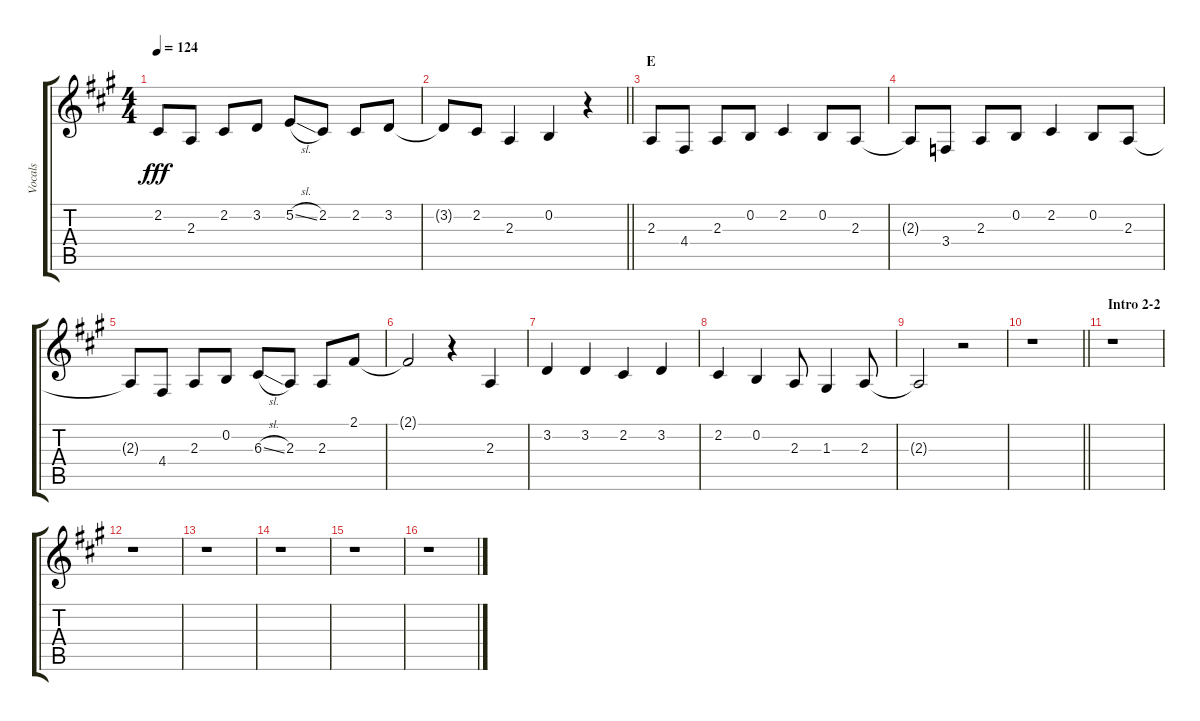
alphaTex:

\track ("Vocals" "Vocals") {instrument voiceoohs}
\staff {score tabs}
\tuning (E4 B3 G3 D3 A2 E2) {hide}
\ts (4 4)
\tempo 124
\clef g2
\ks a
2.2.8{dy fff} 2.3.8 2.2.8 3.2.8 5.2{sl}.8 2.2.8 2.2.8 3.2.8 |
\barLineRight lightlight
3.2{t}.8 2.2.8 2.3.4 0.2.4 r.4 |
\section ("" "E")
2.3.8 4.4.8 2.3.8 0.2.8 2.2.4 0.2.8 2.3.8 |
2.3{t}.8 3.4.8 2.3.8 0.2.8 2.2.4 0.2.8 2.3.8 |
2.3{t}.8 4.4.8 2.3.8 0.2.8 6.3{sl}.8 2.3.8 2.3.8 2.1.8 |
2.1{t}.2 r.4 2.3.4 |
3.2.4 3.2.4 2.2.4 3.2.4 |
2.2.4 0.2.4 2.3.8 1.3.4 2.3.8 |
2.3{t}.2 r.2 |
\barLineRight lightlight
r.1 |
\section ("" "Intro 2-2")
r.1 |
r.1 |
r.1 |
r.1 |
r.1 |
r.1
